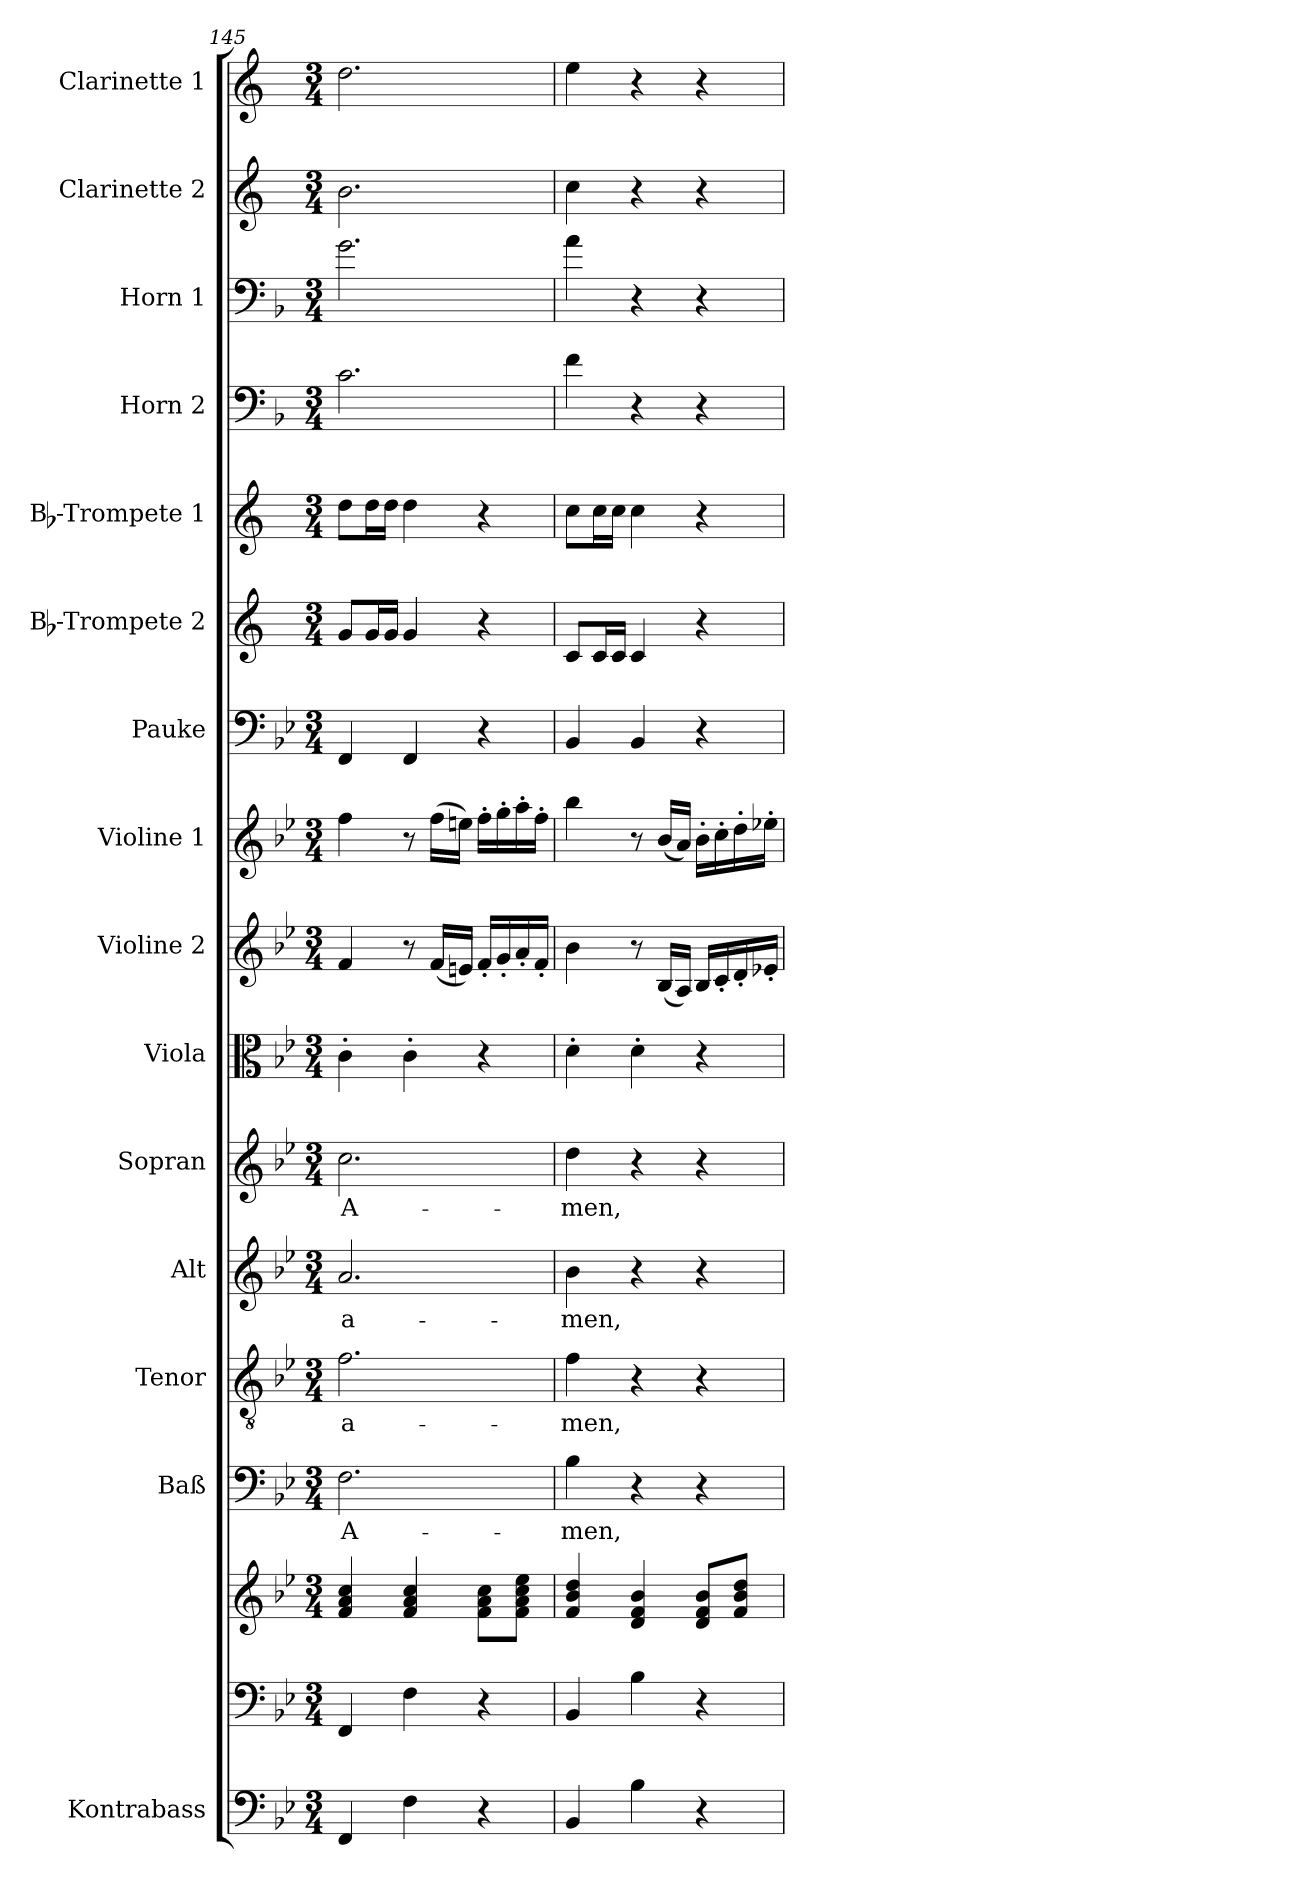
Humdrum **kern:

**kern	**kern	**kern	**kern	**text	**kern	**text	**kern	**text	**kern	**text	**kern	**kern	**kern	**kern	**kern	**kern	**kern	**kern	**kern	**kern
*part16	*part15	*part15	*part14	*part14	*part13	*part13	*part12	*part12	*part11	*part11	*part10	*part9	*part8	*part7	*part6	*part5	*part4	*part3	*part2	*part1
*staff17	*staff16	*staff15	*staff14	*staff14	*staff13	*staff13	*staff12	*staff12	*staff11	*staff11	*staff10	*staff9	*staff8	*staff7	*staff6	*staff5	*staff4	*staff3	*staff2	*staff1
*I"Kontrabass	*	*	*I"Baß	*	*I"Tenor	*	*I"Alt	*	*I"Sopran	*	*I"Viola	*I"Violine 2	*I"Violine 1	*I"Pauke	*I"Bb-Trompete 2	*I"Bb-Trompete 1	*I"Horn 2	*I"Horn 1	*I"Clarinette 2	*I"Clarinette 1
*I'Kb.	*	*	*I'Baß	*	*I'Ten	*	*I'Alt	*	*I'Sop	*	*I'Vla.	*I'Vln. 2	*I'Vln. 1	*I'Pk.	*I'Bb Trp. 2	*I'Bb Trp. 1	*I'Hrn. 2	*I'Hrn. 1	*I'Cl. 2	*I'Cl. 1
*clefF4	*clefF4	*clefG2	*clefF4	*	*clefGv2	*	*clefG2	*	*clefG2	*	*clefC3	*clefG2	*clefG2	*clefF4	*clefG2	*clefG2	*clefF4	*clefF4	*clefG2	*clefG2
*ITrd7c12	*	*	*	*	*	*	*	*	*	*	*	*	*	*	*ITrd1c2	*ITrd1c2	*ITrd4c7	*ITrd4c7	*ITrd1c2	*ITrd1c2
*k[b-e-]	*k[b-e-]	*k[b-e-]	*k[b-e-]	*	*k[b-e-]	*	*k[b-e-]	*	*k[b-e-]	*	*k[b-e-]	*k[b-e-]	*k[b-e-]	*k[b-e-]	*k[b-e-]	*k[b-e-]	*k[b-e-]	*k[b-e-]	*k[b-e-]	*k[b-e-]
*B-:	*B-:	*B-:	*B-:	*	*B-:	*	*B-:	*	*B-:	*	*B-:	*B-:	*B-:	*B-:	*B-:	*B-:	*B-:	*B-:	*B-:	*B-:
*M3/4	*M3/4	*M3/4	*M3/4	*	*M3/4	*	*M3/4	*	*M3/4	*	*M3/4	*M3/4	*M3/4	*M3/4	*M3/4	*M3/4	*M3/4	*M3/4	*M3/4	*M3/4
=145	=145	=145	=145	=145	=145	=145	=145	=145	=145	=145	=145	=145	=145	=145	=145	=145	=145	=145	=145	=145
!	!	!	!	!LO:LY:b	!	!LO:LY:b	!	!LO:LY:b	!	!LO:LY:b	!	!	!	!	!	!	!	!	!	!
4FFF/	4FF/	4f/ 4a/ 4cc/	2.F\	A-	2.f\	a-	2.a/	a-	2.cc\	A-	4c'>\	4f/	4ff\	4FF/	8f/L	8cc\L	2.F\	2.c\	2.a\	2.cc\
.	.	.	.	.	.	.	.	.	.	.	.	.	.	.	16f/L	16cc\L	.	.	.	.
.	.	.	.	.	.	.	.	.	.	.	.	.	.	.	16f/JJ	16cc\JJ	.	.	.	.
4FF\	4F\	4f/ 4a/ 4cc/	.	.	.	.	.	.	.	.	4c'>\	8r	8r	4FF/	4f/	4cc\	.	.	.	.
.	.	.	.	.	.	.	.	.	.	.	.	(<16f/LL	(>16ff\LL	.	.	.	.	.	.	.
.	.	.	.	.	.	.	.	.	.	.	.	16en/JJ)	16een\JJ)	.	.	.	.	.	.	.
4r	4r	8f\ 8a\ 8cc\L	.	.	.	.	.	.	.	.	4r	16f'</LL	16ff'>\LL	4r	4r	4r	.	.	.	.
.	.	.	.	.	.	.	.	.	.	.	.	16g'</	16gg'>\	.	.	.	.	.	.	.
.	.	8f\ 8a\ 8cc\ 8ee-\J	.	.	.	.	.	.	.	.	.	16a'</	16aa'>\	.	.	.	.	.	.	.
.	.	.	.	.	.	.	.	.	.	.	.	16f'</JJ	16ff'>\JJ	.	.	.	.	.	.	.
=146	=146	=146	=146	=146	=146	=146	=146	=146	=146	=146	=146	=146	=146	=146	=146	=146	=146	=146	=146	=146
!	!	!	!	!LO:LY:b	!	!LO:LY:b	!	!LO:LY:b	!	!LO:LY:b	!	!	!	!	!	!	!	!	!	!
4BBB-/	4BB-/	4f/ 4b-/ 4dd/	4B-\	-men,	4f\	-men,	4b-\	-men,	4dd\	-men,	4d'>\	4b-\	4bb-\	4BB-/	8B-/L	8b-\L	4B-\	4d\	4b-\	4dd\
.	.	.	.	.	.	.	.	.	.	.	.	.	.	.	16B-/L	16b-\L	.	.	.	.
.	.	.	.	.	.	.	.	.	.	.	.	.	.	.	16B-/JJ	16b-\JJ	.	.	.	.
4BB-\	4B-\	4d/ 4f/ 4b-/	4r	.	4r	.	4r	.	4r	.	4d'>\	8r	8r	4BB-/	4B-/	4b-\	4r	4r	4r	4r
.	.	.	.	.	.	.	.	.	.	.	.	(<16B-/LL	(<16b-/LL	.	.	.	.	.	.	.
.	.	.	.	.	.	.	.	.	.	.	.	16A/JJ)	16a/JJ)	.	.	.	.	.	.	.
4r	4r	8d/ 8f/ 8b-/L	4r	.	4r	.	4r	.	4r	.	4r	16B-/LL	16b-'>\LL	4r	4r	4r	4r	4r	4r	4r
.	.	.	.	.	.	.	.	.	.	.	.	16c'</	16cc'>\	.	.	.	.	.	.	.
.	.	8f/ 8b-/ 8dd/J	.	.	.	.	.	.	.	.	.	16d'</	16dd'>\	.	.	.	.	.	.	.
.	.	.	.	.	.	.	.	.	.	.	.	16e-X'</JJ	16ee-X'>\JJ	.	.	.	.	.	.	.
=	=	=	=	=	=	=	=	=	=	=	=	=	=	=	=	=	=	=	=	=
*-	*-	*-	*-	*-	*-	*-	*-	*-	*-	*-	*-	*-	*-	*-	*-	*-	*-	*-	*-	*-
